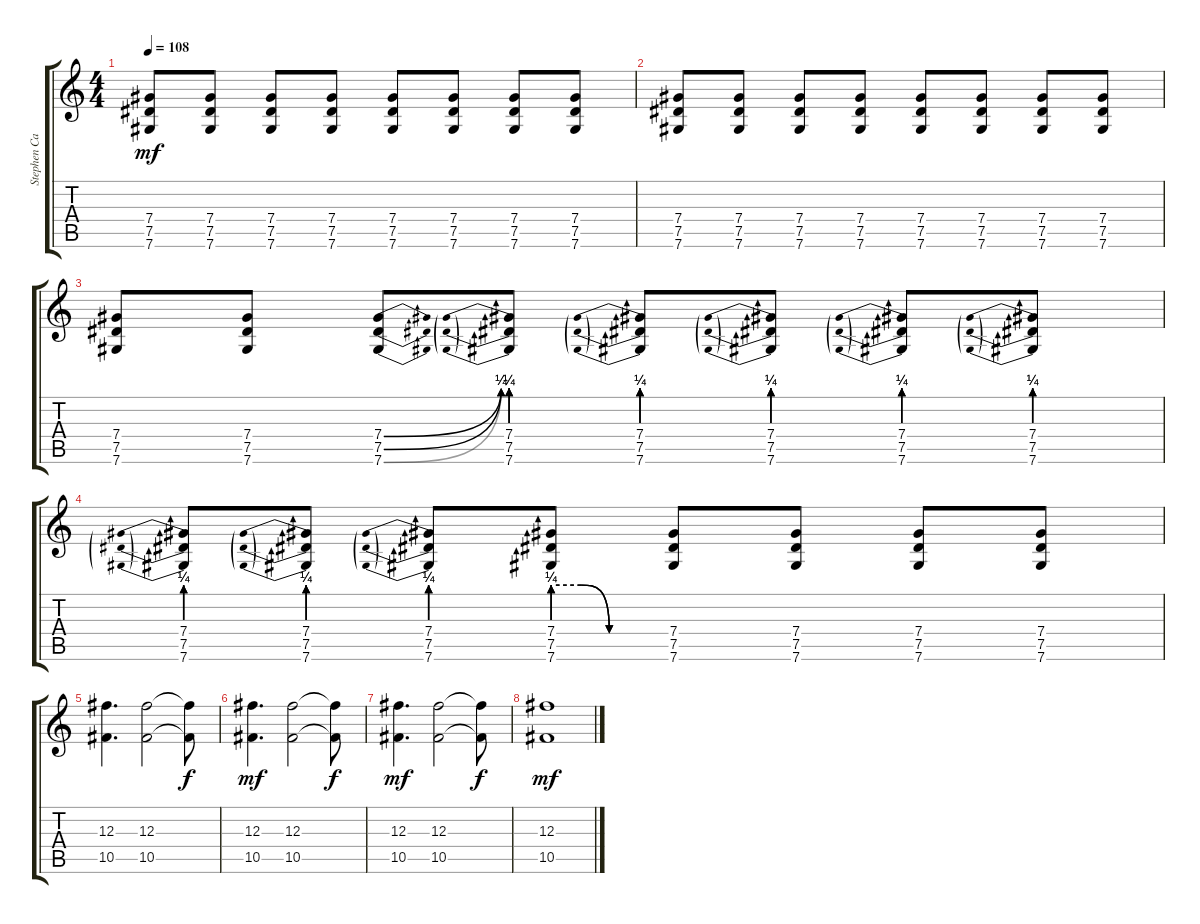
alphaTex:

\track ("Stephen Carpenter Disorted 2" "Stephen Ca") {instrument distortionguitar}
\staff {score tabs}
\tuning (Eb4 Bb3 Gb3 Db3 Ab2 Db2) {hide}
\ts (4 4)
\tempo 108
\clef g2
\ks c
(7.4 7.5 7.6).8{dy mf} (7.4 7.5 7.6).8 (7.4 7.5 7.6).8 (7.4 7.5 7.6).8 (7.4 7.5 7.6).8 (7.4 7.5 7.6).8 (7.4 7.5 7.6).8 (7.4 7.5 7.6).8 |
(7.4 7.5 7.6).8 (7.4 7.5 7.6).8 (7.4 7.5 7.6).8 (7.4 7.5 7.6).8 (7.4 7.5 7.6).8 (7.4 7.5 7.6).8 (7.4 7.5 7.6).8 (7.4 7.5 7.6).8 |
(7.4 7.5 7.6).8 (7.4 7.5 7.6).8 (7.4{be (bend 0 0 60 1)} 7.5{be (bend 0 0 60 1)} 7.6{be (bend 0 0 60 1)}).8 (7.4{be (prebend 0 1 60 1)} 7.5{be (prebend 0 1 60 1)} 7.6{be (prebend 0 1 60 1)}).8 (7.4{be (prebend 0 1 60 1)} 7.5{be (prebend 0 1 60 1)} 7.6{be (prebend 0 1 60 1)}).8 (7.4{be (prebend 0 1 60 1)} 7.5{be (prebend 0 1 60 1)} 7.6{be (prebend 0 1 60 1)}).8 (7.4{be (prebend 0 1 60 1)} 7.5{be (prebend 0 1 60 1)} 7.6{be (prebend 0 1 60 1)}).8 (7.4{be (prebend 0 1 60 1)} 7.5{be (prebend 0 1 60 1)} 7.6{be (prebend 0 1 60 1)}).8 |
(7.4{be (prebend 0 1 60 1)} 7.5{be (prebend 0 1 60 1)} 7.6{be (prebend 0 1 60 1)}).8 (7.4{be (prebend 0 1 60 1)} 7.5{be (prebend 0 1 60 1)} 7.6{be (prebend 0 1 60 1)}).8 (7.4{be (prebend 0 1 60 1)} 7.5{be (prebend 0 1 60 1)} 7.6{be (prebend 0 1 60 1)}).8 (7.4{be (custom 0 1 15 1 30 0 60 0)} 7.5{be (custom 0 1 15 1 30 0 60 0)} 7.6{be (custom 0 1 15 1 30 0 60 0)}).8 (7.4 7.5 7.6).8 (7.4 7.5 7.6).8 (7.4 7.5 7.6).8 (7.4 7.5 7.6).8 |
(12.3 10.5).4{d} (12.3 10.5).2 (12.3{t} 10.5{t}).8{dy f} |
(12.3 10.5).4{d dy mf} (12.3 10.5).2 (12.3{t} 10.5{t}).8{dy f} |
(12.3 10.5).4{d dy mf} (12.3 10.5).2 (12.3{t} 10.5{t}).8{dy f} |
(12.3 10.5).1{dy mf}
